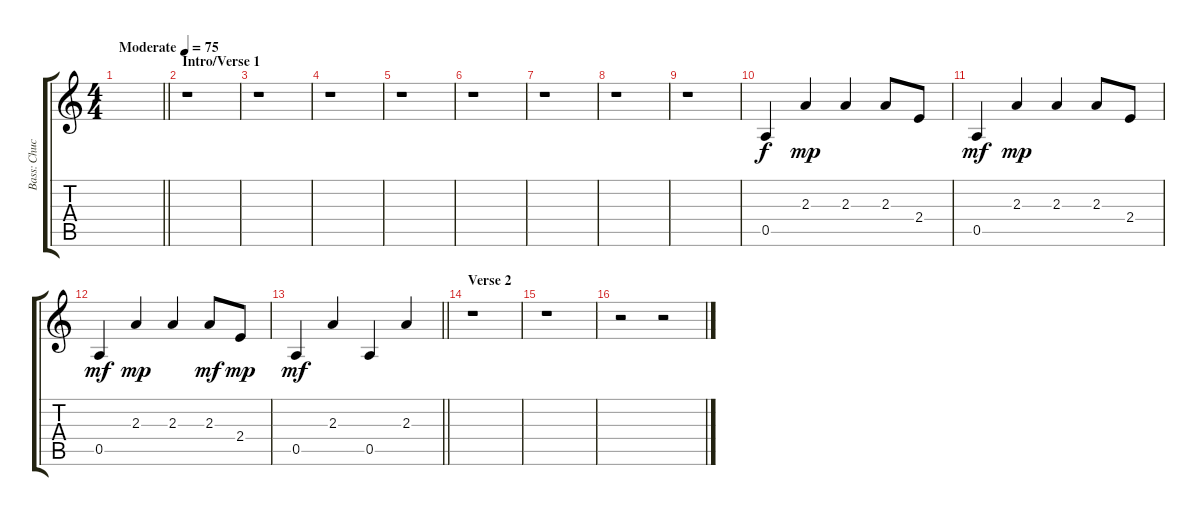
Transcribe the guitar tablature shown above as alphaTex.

\track ("Bass: Chuck Panozzo" "Bass: Chuc") {instrument fretlessbass}
\staff {score tabs}
\tuning (E4 B3 G3 D3 A2 E2) {hide}
\ts (4 4)
\tempo (75 "Moderate")
\clef g2
\barLineRight lightlight
\ks c
|
\section ("" "Intro/Verse 1")
r.1 |
r.1 |
r.1 |
r.1 |
r.1 |
r.1 |
r.1 |
r.1 |
0.5.4 2.3.4{dy mp} 2.3.4 2.3.8 2.4.8 |
0.5.4{dy mf} 2.3.4{dy mp} 2.3.4 2.3.8 2.4.8 |
0.5.4{dy mf} 2.3.4{dy mp} 2.3.4 2.3.8{dy mf} 2.4.8{dy mp} |
\barLineRight lightlight
0.5.4{dy mf} 2.3.4 0.5.4 2.3.4 |
\section ("" "Verse 2")
r.1 |
r.1 |
r.2 r.2
